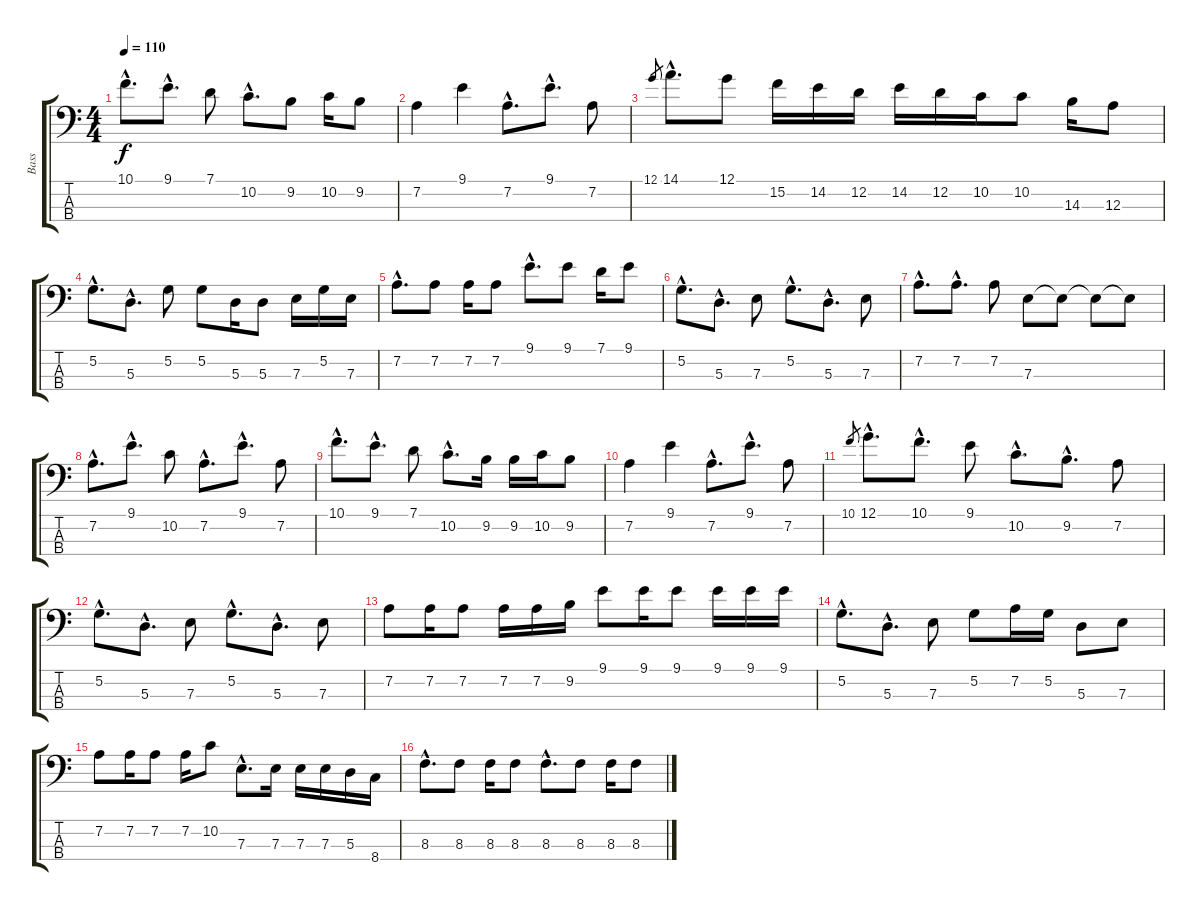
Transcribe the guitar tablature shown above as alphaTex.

\track ("Bass" "Bass") {instrument electricbassfinger}
\staff {score tabs}
\tuning (G2 D2 A1 E1) {hide}
\ts (4 4)
\tempo 110
\clef f4
\ks c
10.1{hac}.8{d dy f} 9.1{hac}.8{d} 7.1.8 10.2{hac}.8{d} 9.2.8 10.2.16 9.2.8 |
7.2.4 9.1.4 7.2{hac}.8{d} 9.1{hac}.8{d} 7.2.8 |
12.1.8{gr} 14.1{hac}.8{d} 12.1.8 15.2.16 14.2.16 12.2.16 14.2.16 12.2.16 10.2.16 10.2.8 14.3.16 12.3.8 |
5.2{hac}.8{d} 5.3{hac}.8{d} 5.2.8 5.2.8 5.3.16 5.3.8 7.3.16 5.2.16 7.3.16 |
7.2{hac}.8{d} 7.2.8 7.2.16 7.2.8 9.1{hac}.8{d} 9.1.8 7.1.16 9.1.8 |
5.2{hac}.8{d} 5.3{hac}.8{d} 7.3.8 5.2{hac}.8{d} 5.3{hac}.8{d} 7.3.8 |
7.2{hac}.8{d} 7.2{hac}.8{d} 7.2.8 7.3.8 7.3{t}.8 7.3{t}.8 7.3{t}.8 |
7.2{hac}.8{d} 9.1{hac}.8{d} 10.2.8 7.2{hac}.8{d} 9.1{hac}.8{d} 7.2.8 |
10.1{hac}.8{d} 9.1{hac}.8{d} 7.1.8 10.2{hac}.8{d} 9.2.16 9.2.16 10.2.16 9.2.8 |
7.2.4 9.1.4 7.2{hac}.8{d} 9.1{hac}.8{d} 7.2.8 |
10.1.8{gr} 12.1{hac}.8{d} 10.1{hac}.8{d} 9.1.8 10.2{hac}.8{d} 9.2{hac}.8{d} 7.2.8 |
5.2{hac}.8{d} 5.3{hac}.8{d} 7.3.8 5.2{hac}.8{d} 5.3{hac}.8{d} 7.3.8 |
7.2.8 7.2.16 7.2.8 7.2.16 7.2.16 9.2.16 9.1.8 9.1.16 9.1.8 9.1.16 9.1.16 9.1.16 |
5.2{hac}.8{d} 5.3{hac}.8{d} 7.3.8 5.2.8 7.2.16 5.2.16 5.3.8 7.3.8 |
7.2.8 7.2.16 7.2.8 7.2.16 10.2.8 7.3{hac}.8{d} 7.3.16 7.3.16 7.3.16 5.3.16 8.4.16 |
8.3{hac}.8{d} 8.3.8 8.3.16 8.3.8 8.3{hac}.8{d} 8.3.8 8.3.16 8.3.8
